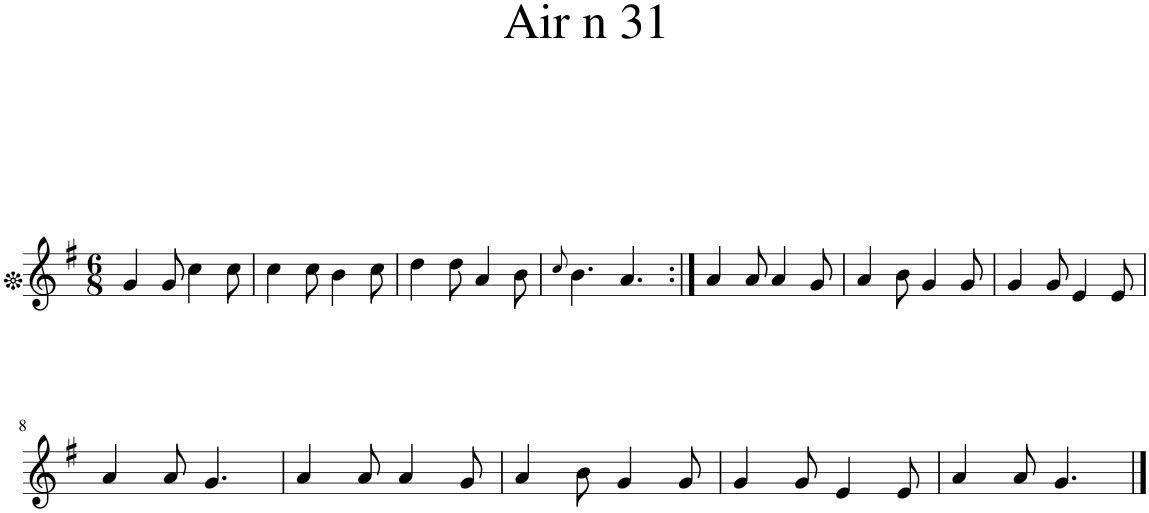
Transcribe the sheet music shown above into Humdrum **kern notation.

**kern
*part1
*staff1
*I"Piano
*I'Pno.
*clefG2
*k[f#]
*M6/8
=1
4g/
8g/
4cc\
8cc\
=2
4cc\
8cc\
4b\
8cc\
=3
4dd\
8dd\
4a/
8b\
=4
8qcc/
4.b\
4.a/
=5:|!
4a/
8a/
4a/
8g/
=6
4a/
8b\
4g/
8g/
=7
4g/
8g/
4e/
8e/
!!LO:LB:g=z
=8
4a/
8a/
4.g/
=9
4a/
8a/
4a/
8g/
=10
4a/
8b\
4g/
8g/
=11
4g/
8g/
4e/
8e/
=12
4a/
8a/
4.g/
==
*-
